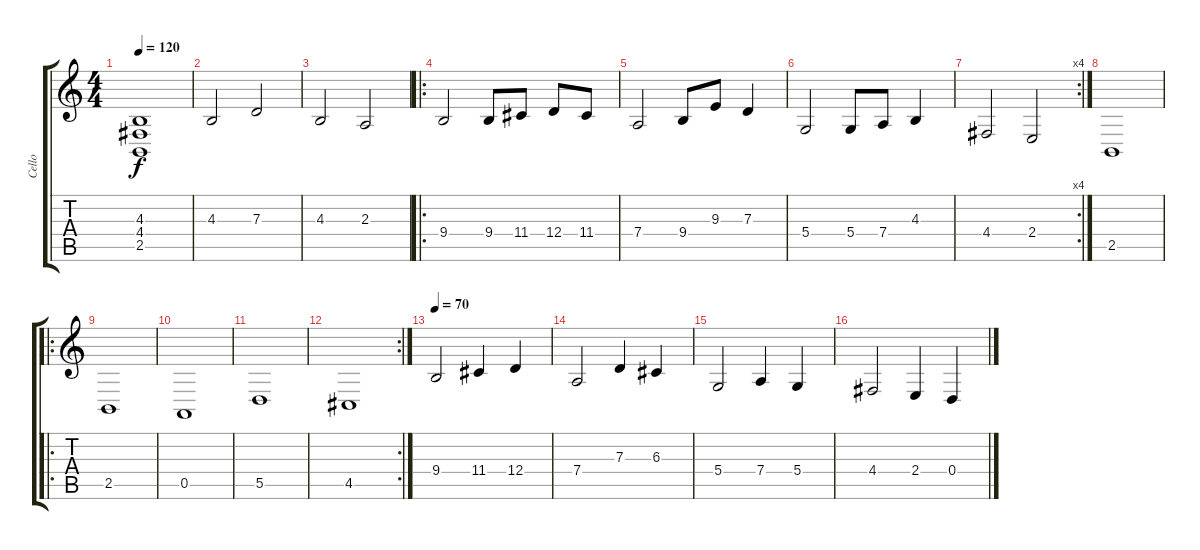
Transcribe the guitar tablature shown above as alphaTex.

\track ("Cello" "Cello") {instrument cello}
\staff {score tabs}
\tuning (E4 B3 G3 D3 A2 E2) {hide}
\ts (4 4)
\tempo 120
\clef g2
\ks c
(4.3 4.4 2.5).1{dy f} |
4.3.2 7.3.2 |
4.3.2 2.3.2 |
\ro
9.4.2 9.4.8 11.4.8 12.4.8 11.4.8 |
7.4.2 9.4.8 9.3.8 7.3.4 |
5.4.2 5.4.8 7.4.8 4.3.4 |
\rc 4
4.4.2 2.4.2 |
2.5.1 |
\ro
2.5.1 |
0.5.1 |
5.5.1 |
\rc 2
4.5.1 |
\tempo 70
9.4.2 11.4.4 12.4.4 |
7.4.2 7.3.4 6.3.4 |
5.4.2 7.4.4 5.4.4 |
4.4.2 2.4.4 0.4.4
